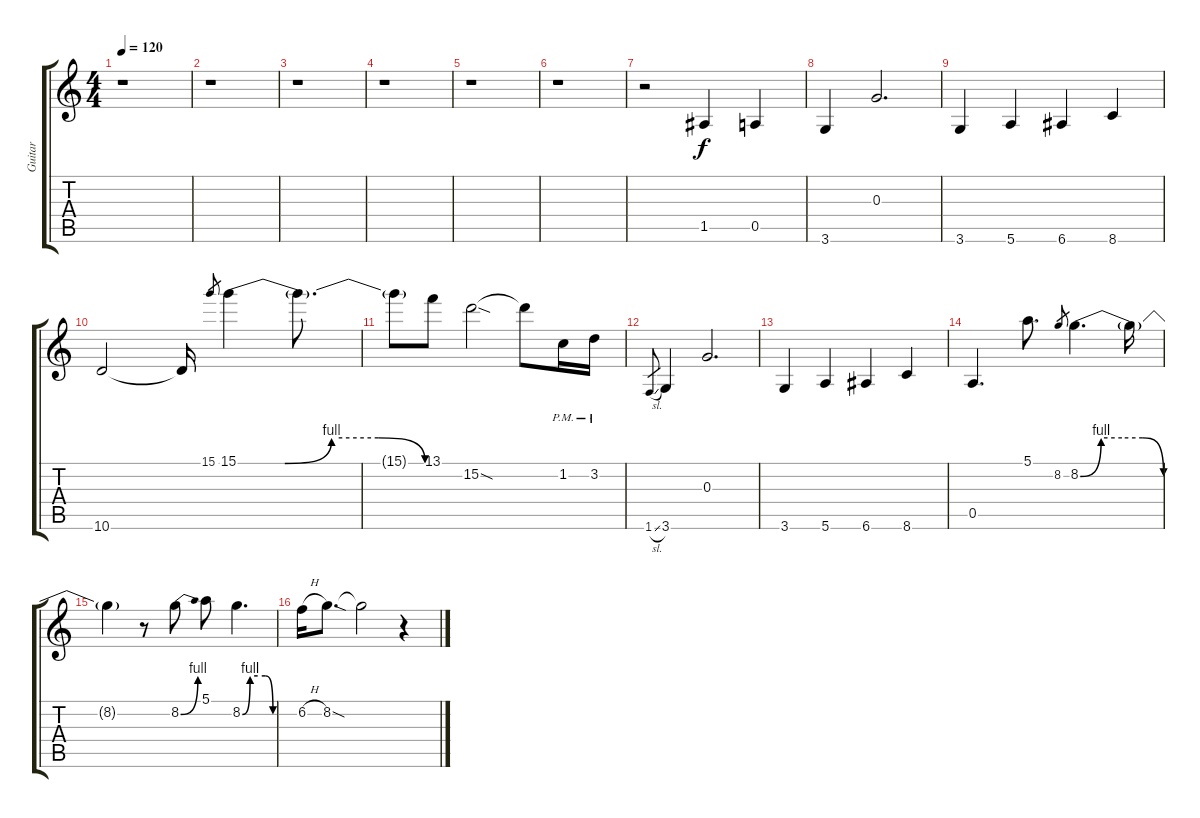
\track ("Guitar" "Guitar") {instrument overdrivenguitar}
\staff {score tabs}
\tuning (E4 B3 G3 D3 A2 E2) {hide}
\ts (4 4)
\tempo 120
\clef g2
\ks c
r.1{dy f} |
r.1 |
r.1 |
r.1 |
r.1 |
r.1 |
r.2 1.5.4 0.5.4 |
3.6.4 0.3.2{d} |
3.6.4 5.6.4 6.6.4 8.6.4 |
10.6.2 10.6{t}.16 15.1.8{gr} 15.1{be (custom 0 0 15 0 30 4 45 4 60 0)}.4 15.1{t}.8{d} |
15.1{t}.8 13.1.8 15.2{sod}.2 15.2{t}.8 1.2{pm}.16 3.2{pm}.16 |
1.6{sl}.8{gr} 3.6.4 0.3.2{d} |
3.6.4 5.6.4 6.6.4 8.6.4 |
0.5.4{d} 5.1.8{d} 8.2.8{gr} 8.2{be (custom 0 0 15 4 30 4 45 4 60 0)}.4{d} 8.2{t}.16 |
8.2{t}.4 r.8 8.2{be (bend 0 0 60 4)}.8 5.1.8 8.2{be (custom 0 0 15 4 30 4 45 4 60 0)}.4{d} |
6.2{h}.16 8.2{sod}.8{d} 8.2{t}.2 r.4
